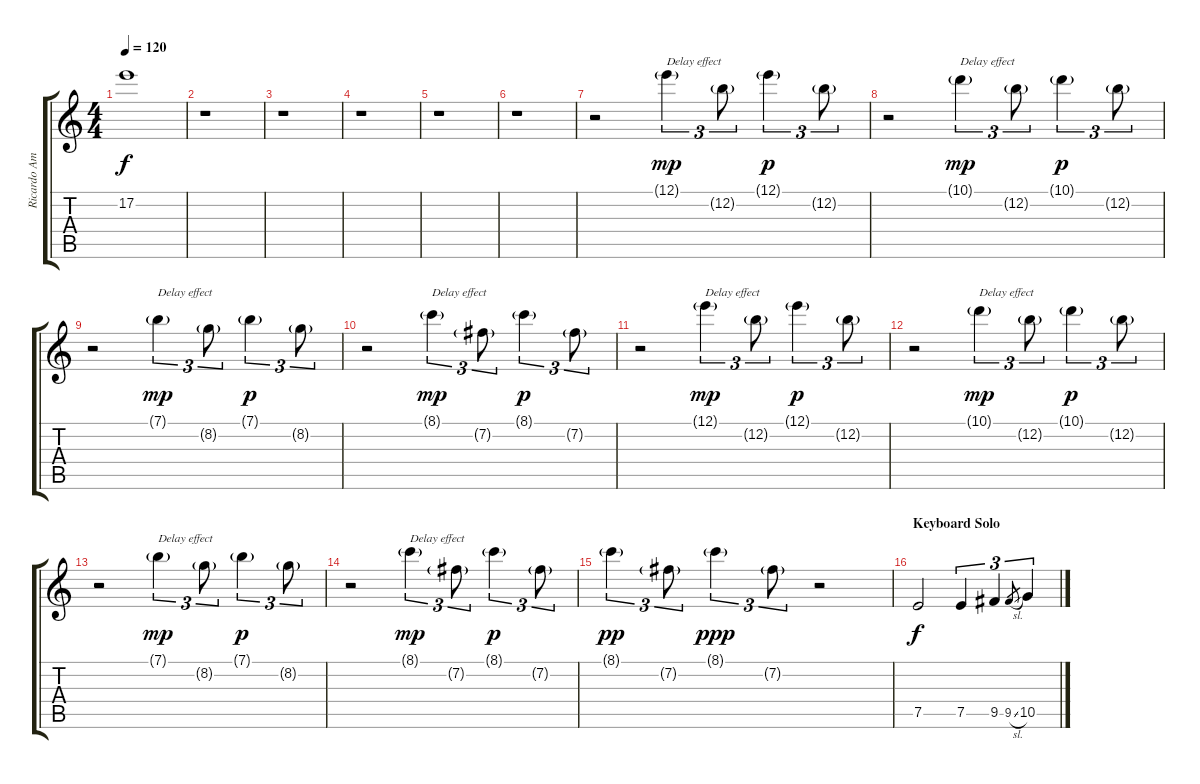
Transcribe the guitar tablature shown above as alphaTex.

\track ("Ricardo Amorim (Electric Guitar 2) " "Ricardo Am") {instrument overdrivenguitar}
\staff {score tabs}
\tuning (E4 B3 G3 D3 A2 E2) {hide}
\ts (4 4)
\tempo 120
\clef g2
\ks c
17.2{t}.1{dy f} |
r.1 |
r.1 |
r.1 |
r.1 |
r.1 |
r.2{volume 14 instrument distortionguitar} 12.1{g}.4{tu (3 2) txt "Delay effect" dy mp} 12.2{g}.8{tu (3 2)} 12.1{g}.4{tu (3 2) dy p} 12.2{g}.8{tu (3 2)} |
r.2 10.1{g}.4{tu (3 2) txt "Delay effect" dy mp} 12.2{g}.8{tu (3 2)} 10.1{g}.4{tu (3 2) dy p} 12.2{g}.8{tu (3 2)} |
r.2 7.1{g}.4{tu (3 2) txt "Delay effect" dy mp} 8.2{g}.8{tu (3 2)} 7.1{g}.4{tu (3 2) dy p} 8.2{g}.8{tu (3 2)} |
r.2 8.1{g}.4{tu (3 2) txt "Delay effect" dy mp} 7.2{g}.8{tu (3 2)} 8.1{g}.4{tu (3 2) dy p} 7.2{g}.8{tu (3 2)} |
r.2 12.1{g}.4{tu (3 2) txt "Delay effect" dy mp} 12.2{g}.8{tu (3 2)} 12.1{g}.4{tu (3 2) dy p} 12.2{g}.8{tu (3 2)} |
r.2 10.1{g}.4{tu (3 2) txt "Delay effect" dy mp} 12.2{g}.8{tu (3 2)} 10.1{g}.4{tu (3 2) dy p} 12.2{g}.8{tu (3 2)} |
r.2 7.1{g}.4{tu (3 2) txt "Delay effect" dy mp} 8.2{g}.8{tu (3 2)} 7.1{g}.4{tu (3 2) dy p} 8.2{g}.8{tu (3 2)} |
r.2 8.1{g}.4{tu (3 2) txt "Delay effect" dy mp} 7.2{g}.8{tu (3 2)} 8.1{g}.4{tu (3 2) dy p} 7.2{g}.8{tu (3 2)} |
8.1{g}.4{tu (3 2) dy pp} 7.2{g}.8{tu (3 2)} 8.1{g}.4{tu (3 2) dy ppp} 7.2{g}.8{tu (3 2)} r.2 |
\section ("" "Keyboard Solo")
7.5.2{dy f volume 10} 7.5.4{tu (3 2)} 9.5.4{tu (3 2)} 9.5{sl}.8{gr} 10.5.4{tu (3 2)}
